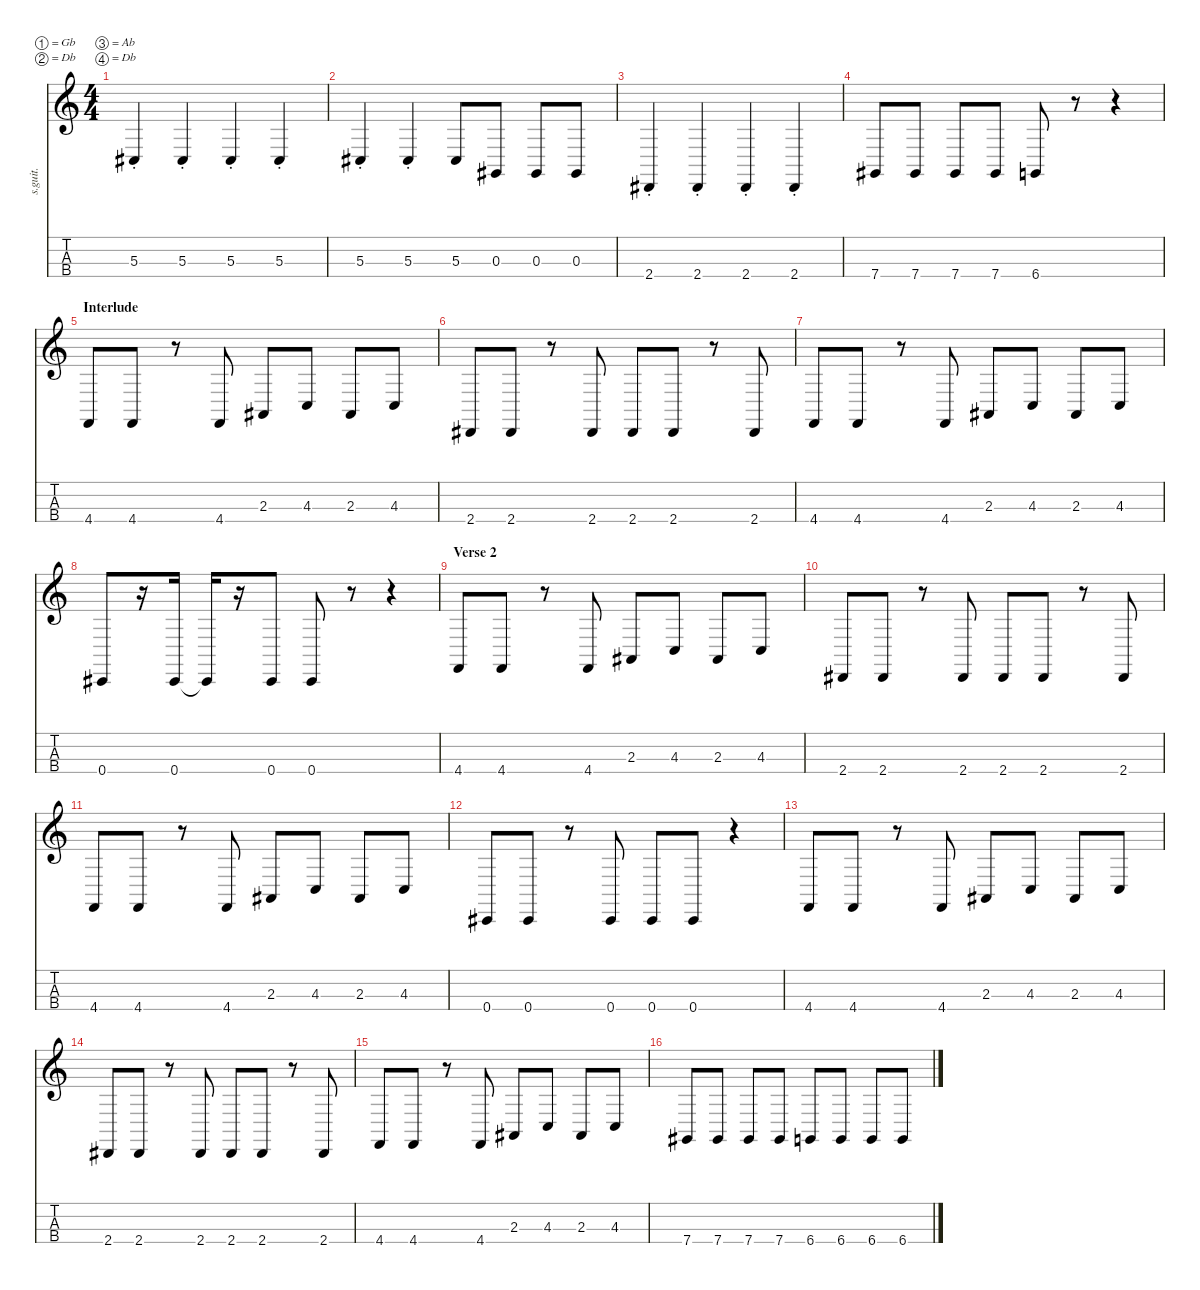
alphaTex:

\defaultSystemsLayout 4
\hideDynamics
\bracketExtendMode nobrackets
\track ("Jeremy Davis | Bass" "s.guit.") {instrument electricbasspick}
\staff {score tabs}
\tuning (Gb2 Db2 Ab1 Db1)
\ts (4 4)
\tempo (173 hide)
\clef g2
\ks c
5.3{st acc #}.4{lyrics (0 "") lyrics (1 "") lyrics (2 "") lyrics (3 "") lyrics (4 "") dy f} 5.3{st acc #}.4{lyrics (0 "") lyrics (1 "") lyrics (2 "") lyrics (3 "") lyrics (4 "")} 5.3{st acc #}.4{lyrics (0 "") lyrics (1 "") lyrics (2 "") lyrics (3 "") lyrics (4 "")} 5.3{st acc #}.4{lyrics (0 "") lyrics (1 "") lyrics (2 "") lyrics (3 "") lyrics (4 "")} |
5.3{st acc #}.4{lyrics (0 "") lyrics (1 "") lyrics (2 "") lyrics (3 "") lyrics (4 "")} 5.3{st acc #}.4{lyrics (0 "") lyrics (1 "") lyrics (2 "") lyrics (3 "") lyrics (4 "")} 5.3{acc #}.8{lyrics (0 "") lyrics (1 "") lyrics (2 "") lyrics (3 "") lyrics (4 "")} 0.3{acc #}.8{lyrics (0 "") lyrics (1 "") lyrics (2 "") lyrics (3 "") lyrics (4 "")} 0.3{acc #}.8{lyrics (0 "") lyrics (1 "") lyrics (2 "") lyrics (3 "") lyrics (4 "")} 0.3{acc #}.8{lyrics (0 "") lyrics (1 "") lyrics (2 "") lyrics (3 "") lyrics (4 "")} |
2.4{st acc #}.4{lyrics (0 "") lyrics (1 "") lyrics (2 "") lyrics (3 "") lyrics (4 "")} 2.4{st acc #}.4{lyrics (0 "") lyrics (1 "") lyrics (2 "") lyrics (3 "") lyrics (4 "")} 2.4{st acc #}.4{lyrics (0 "") lyrics (1 "") lyrics (2 "") lyrics (3 "") lyrics (4 "")} 2.4{st acc #}.4{lyrics (0 "") lyrics (1 "") lyrics (2 "") lyrics (3 "") lyrics (4 "")} |
7.4{acc #}.8{lyrics (0 "") lyrics (1 "") lyrics (2 "") lyrics (3 "") lyrics (4 "")} 7.4{acc #}.8{lyrics (0 "") lyrics (1 "") lyrics (2 "") lyrics (3 "") lyrics (4 "")} 7.4{acc #}.8{lyrics (0 "") lyrics (1 "") lyrics (2 "") lyrics (3 "") lyrics (4 "")} 7.4{acc #}.8{lyrics (0 "") lyrics (1 "") lyrics (2 "") lyrics (3 "") lyrics (4 "")} 6.4.8{lyrics (0 "") lyrics (1 "") lyrics (2 "") lyrics (3 "") lyrics (4 "")} r.8 r.4 |
\section ("" "Interlude")
4.4.8{lyrics (0 "") lyrics (1 "") lyrics (2 "") lyrics (3 "") lyrics (4 "")} 4.4.8{lyrics (0 "") lyrics (1 "") lyrics (2 "") lyrics (3 "") lyrics (4 "")} r.8 4.4.8{lyrics (0 "") lyrics (1 "") lyrics (2 "") lyrics (3 "") lyrics (4 "")} 2.3{acc #}.8{lyrics (0 "") lyrics (1 "") lyrics (2 "") lyrics (3 "") lyrics (4 "")} 4.3.8{lyrics (0 "") lyrics (1 "") lyrics (2 "") lyrics (3 "") lyrics (4 "")} 2.3{acc #}.8{lyrics (0 "") lyrics (1 "") lyrics (2 "") lyrics (3 "") lyrics (4 "")} 4.3.8{lyrics (0 "") lyrics (1 "") lyrics (2 "") lyrics (3 "") lyrics (4 "")} |
2.4{acc #}.8{lyrics (0 "") lyrics (1 "") lyrics (2 "") lyrics (3 "") lyrics (4 "")} 2.4{acc #}.8{lyrics (0 "") lyrics (1 "") lyrics (2 "") lyrics (3 "") lyrics (4 "")} r.8 2.4{acc #}.8{lyrics (0 "") lyrics (1 "") lyrics (2 "") lyrics (3 "") lyrics (4 "")} 2.4{acc #}.8{lyrics (0 "") lyrics (1 "") lyrics (2 "") lyrics (3 "") lyrics (4 "")} 2.4{acc #}.8{lyrics (0 "") lyrics (1 "") lyrics (2 "") lyrics (3 "") lyrics (4 "")} r.8 2.4{acc #}.8{lyrics (0 "") lyrics (1 "") lyrics (2 "") lyrics (3 "") lyrics (4 "")} |
4.4.8{lyrics (0 "") lyrics (1 "") lyrics (2 "") lyrics (3 "") lyrics (4 "")} 4.4.8{lyrics (0 "") lyrics (1 "") lyrics (2 "") lyrics (3 "") lyrics (4 "")} r.8 4.4.8{lyrics (0 "") lyrics (1 "") lyrics (2 "") lyrics (3 "") lyrics (4 "")} 2.3{acc #}.8{lyrics (0 "") lyrics (1 "") lyrics (2 "") lyrics (3 "") lyrics (4 "")} 4.3.8{lyrics (0 "") lyrics (1 "") lyrics (2 "") lyrics (3 "") lyrics (4 "")} 2.3{acc #}.8{lyrics (0 "") lyrics (1 "") lyrics (2 "") lyrics (3 "") lyrics (4 "")} 4.3.8{lyrics (0 "") lyrics (1 "") lyrics (2 "") lyrics (3 "") lyrics (4 "")} |
0.4{acc #}.8{lyrics (0 "") lyrics (1 "") lyrics (2 "") lyrics (3 "") lyrics (4 "")} r.16 0.4{acc #}.16{lyrics (0 "") lyrics (1 "") lyrics (2 "") lyrics (3 "") lyrics (4 "")} 0.4{t acc #}.16{lyrics (0 "") lyrics (1 "") lyrics (2 "") lyrics (3 "") lyrics (4 "")} r.16 0.4{acc #}.8{lyrics (0 "") lyrics (1 "") lyrics (2 "") lyrics (3 "") lyrics (4 "")} 0.4{acc #}.8{lyrics (0 "") lyrics (1 "") lyrics (2 "") lyrics (3 "") lyrics (4 "")} r.8 r.4 |
\section ("" "Verse 2")
4.4.8{lyrics (0 "") lyrics (1 "") lyrics (2 "") lyrics (3 "") lyrics (4 "")} 4.4.8{lyrics (0 "") lyrics (1 "") lyrics (2 "") lyrics (3 "") lyrics (4 "")} r.8 4.4.8{lyrics (0 "") lyrics (1 "") lyrics (2 "") lyrics (3 "") lyrics (4 "")} 2.3{acc #}.8{lyrics (0 "") lyrics (1 "") lyrics (2 "") lyrics (3 "") lyrics (4 "")} 4.3.8{lyrics (0 "") lyrics (1 "") lyrics (2 "") lyrics (3 "") lyrics (4 "")} 2.3{acc #}.8{lyrics (0 "") lyrics (1 "") lyrics (2 "") lyrics (3 "") lyrics (4 "")} 4.3.8{lyrics (0 "") lyrics (1 "") lyrics (2 "") lyrics (3 "") lyrics (4 "")} |
2.4{acc #}.8{lyrics (0 "") lyrics (1 "") lyrics (2 "") lyrics (3 "") lyrics (4 "")} 2.4{acc #}.8{lyrics (0 "") lyrics (1 "") lyrics (2 "") lyrics (3 "") lyrics (4 "")} r.8 2.4{acc #}.8{lyrics (0 "") lyrics (1 "") lyrics (2 "") lyrics (3 "") lyrics (4 "")} 2.4{acc #}.8{lyrics (0 "") lyrics (1 "") lyrics (2 "") lyrics (3 "") lyrics (4 "")} 2.4{acc #}.8{lyrics (0 "") lyrics (1 "") lyrics (2 "") lyrics (3 "") lyrics (4 "")} r.8 2.4{acc #}.8{lyrics (0 "") lyrics (1 "") lyrics (2 "") lyrics (3 "") lyrics (4 "")} |
4.4.8{lyrics (0 "") lyrics (1 "") lyrics (2 "") lyrics (3 "") lyrics (4 "")} 4.4.8{lyrics (0 "") lyrics (1 "") lyrics (2 "") lyrics (3 "") lyrics (4 "")} r.8 4.4.8{lyrics (0 "") lyrics (1 "") lyrics (2 "") lyrics (3 "") lyrics (4 "")} 2.3{acc #}.8{lyrics (0 "") lyrics (1 "") lyrics (2 "") lyrics (3 "") lyrics (4 "")} 4.3.8{lyrics (0 "") lyrics (1 "") lyrics (2 "") lyrics (3 "") lyrics (4 "")} 2.3{acc #}.8{lyrics (0 "") lyrics (1 "") lyrics (2 "") lyrics (3 "") lyrics (4 "")} 4.3.8{lyrics (0 "") lyrics (1 "") lyrics (2 "") lyrics (3 "") lyrics (4 "")} |
0.4{acc #}.8{lyrics (0 "") lyrics (1 "") lyrics (2 "") lyrics (3 "") lyrics (4 "")} 0.4{acc #}.8{lyrics (0 "") lyrics (1 "") lyrics (2 "") lyrics (3 "") lyrics (4 "")} r.8 0.4{acc #}.8{lyrics (0 "") lyrics (1 "") lyrics (2 "") lyrics (3 "") lyrics (4 "")} 0.4{acc #}.8{lyrics (0 "") lyrics (1 "") lyrics (2 "") lyrics (3 "") lyrics (4 "")} 0.4{acc #}.8{lyrics (0 "") lyrics (1 "") lyrics (2 "") lyrics (3 "") lyrics (4 "")} r.4 |
4.4.8{lyrics (0 "") lyrics (1 "") lyrics (2 "") lyrics (3 "") lyrics (4 "")} 4.4.8{lyrics (0 "") lyrics (1 "") lyrics (2 "") lyrics (3 "") lyrics (4 "")} r.8 4.4.8{lyrics (0 "") lyrics (1 "") lyrics (2 "") lyrics (3 "") lyrics (4 "")} 2.3{acc #}.8{lyrics (0 "") lyrics (1 "") lyrics (2 "") lyrics (3 "") lyrics (4 "")} 4.3.8{lyrics (0 "") lyrics (1 "") lyrics (2 "") lyrics (3 "") lyrics (4 "")} 2.3{acc #}.8{lyrics (0 "") lyrics (1 "") lyrics (2 "") lyrics (3 "") lyrics (4 "")} 4.3.8{lyrics (0 "") lyrics (1 "") lyrics (2 "") lyrics (3 "") lyrics (4 "")} |
2.4{acc #}.8{lyrics (0 "") lyrics (1 "") lyrics (2 "") lyrics (3 "") lyrics (4 "")} 2.4{acc #}.8{lyrics (0 "") lyrics (1 "") lyrics (2 "") lyrics (3 "") lyrics (4 "")} r.8 2.4{acc #}.8{lyrics (0 "") lyrics (1 "") lyrics (2 "") lyrics (3 "") lyrics (4 "")} 2.4{acc #}.8{lyrics (0 "") lyrics (1 "") lyrics (2 "") lyrics (3 "") lyrics (4 "")} 2.4{acc #}.8{lyrics (0 "") lyrics (1 "") lyrics (2 "") lyrics (3 "") lyrics (4 "")} r.8 2.4{acc #}.8{lyrics (0 "") lyrics (1 "") lyrics (2 "") lyrics (3 "") lyrics (4 "")} |
4.4.8{lyrics (0 "") lyrics (1 "") lyrics (2 "") lyrics (3 "") lyrics (4 "")} 4.4.8{lyrics (0 "") lyrics (1 "") lyrics (2 "") lyrics (3 "") lyrics (4 "")} r.8 4.4.8{lyrics (0 "") lyrics (1 "") lyrics (2 "") lyrics (3 "") lyrics (4 "")} 2.3{acc #}.8{lyrics (0 "") lyrics (1 "") lyrics (2 "") lyrics (3 "") lyrics (4 "")} 4.3.8{lyrics (0 "") lyrics (1 "") lyrics (2 "") lyrics (3 "") lyrics (4 "")} 2.3{acc #}.8{lyrics (0 "") lyrics (1 "") lyrics (2 "") lyrics (3 "") lyrics (4 "")} 4.3.8{lyrics (0 "") lyrics (1 "") lyrics (2 "") lyrics (3 "") lyrics (4 "")} |
7.4{acc #}.8{lyrics (0 "") lyrics (1 "") lyrics (2 "") lyrics (3 "") lyrics (4 "")} 7.4{acc #}.8{lyrics (0 "") lyrics (1 "") lyrics (2 "") lyrics (3 "") lyrics (4 "")} 7.4{acc #}.8{lyrics (0 "") lyrics (1 "") lyrics (2 "") lyrics (3 "") lyrics (4 "")} 7.4{acc #}.8{lyrics (0 "") lyrics (1 "") lyrics (2 "") lyrics (3 "") lyrics (4 "")} 6.4.8{lyrics (0 "") lyrics (1 "") lyrics (2 "") lyrics (3 "") lyrics (4 "")} 6.4.8{lyrics (0 "") lyrics (1 "") lyrics (2 "") lyrics (3 "") lyrics (4 "")} 6.4.8{lyrics (0 "") lyrics (1 "") lyrics (2 "") lyrics (3 "") lyrics (4 "")} 6.4.8{lyrics (0 "") lyrics (1 "") lyrics (2 "") lyrics (3 "") lyrics (4 "")}
